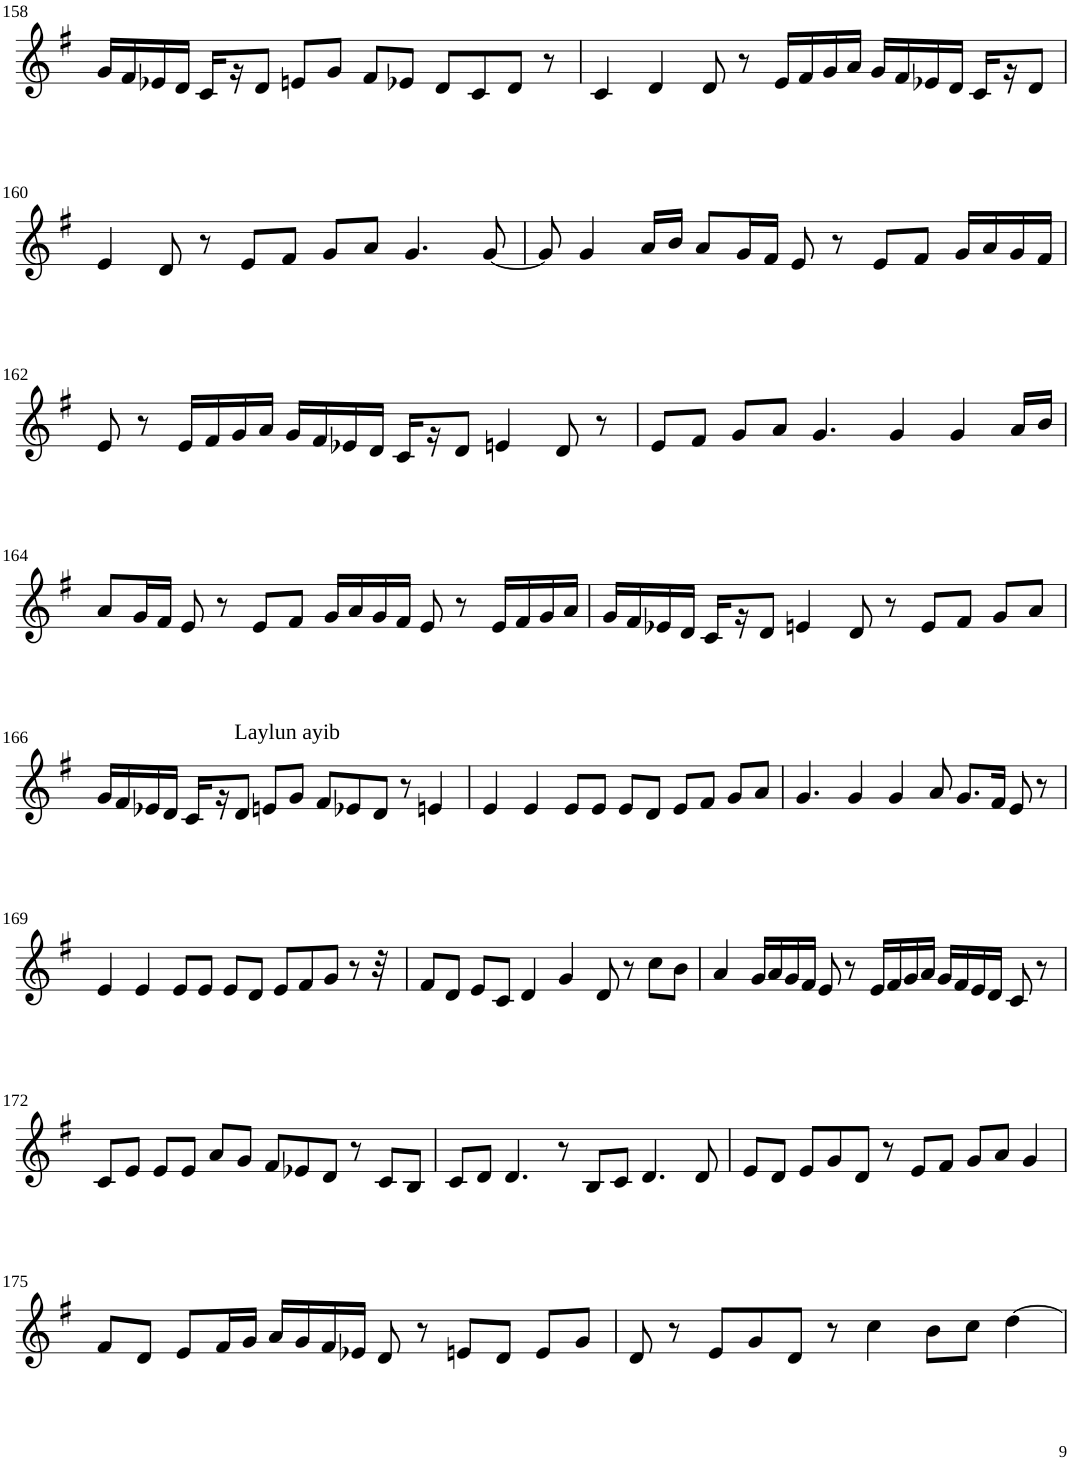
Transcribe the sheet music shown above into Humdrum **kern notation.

**kern
*part1
*staff1
*I"Violin
!!LO:PB:g=z
*clefG2
*k[f#]
*G:
*M6/4
=158
16g/LL
16f#/
16e-X/
16d/JJ
16c/LL
16r
8d/J
8en/L
8g/J
8f#/L
8e-X/J
8d/L
8c/
8d/J
8r
=159
4c/
4d/
8d/
8r
16e/LL
16f#/
16g/
16a/JJ
16g/LL
16f#/
16e-X/
16d/JJ
16c/LL
16r
8d/J
!!LO:LB:g=z
=160
4e/
8d/
8r
8e/L
8f#/J
8g/L
8a/J
4.g/
[8g/
=161
8g/]
4g/
16a/LL
16b/JJ
8a/L
16g/L
16f#/JJ
8e/
8r
8e/L
8f#/J
16g/LL
16a/
16g/
16f#/JJ
!!LO:LB:g=z
=162
8e/
8r
16e/LL
16f#/
16g/
16a/JJ
16g/LL
16f#/
16e-X/
16d/JJ
16c/LL
16r
8d/J
4en/
8d/
8r
=163
8e/L
8f#/J
8g/L
8a/J
4.g/
4g/
4g/
16a/LL
16b/JJ
!!LO:LB:g=z
=164
8a/L
16g/L
16f#/JJ
8e/
8r
8e/L
8f#/J
16g/LL
16a/
16g/
16f#/JJ
8e/
8r
16e/LL
16f#/
16g/
16a/JJ
=165
16g/LL
16f#/
16e-X/
16d/JJ
16c/LL
16r
8d/J
4en/
8d/
8r
8e/L
8f#/J
8g/L
8a/J
!!LO:LB:g=z
=166
16g/LL
16f#/
16e-X/
16d/JJ
16c/LL
16r
!LO:TX:a:t=Laylun ayib
8d/J
8en/L
8g/J
8f#/L
8e-X/
8d/J
8r
4en/
=167
4e/
4e/
8e/L
8e/J
8e/L
8d/J
8e/L
8f#/J
8g/L
8a/J
=168
4.g/
4g/
4g/
8a/
8.g/L
16f#/Jk
8e/
8r
!!LO:LB:g=z
=169
4e/
4e/
8e/L
8e/J
8e/L
8d/J
8e/L
8f#/
8g/J
8r
32r
=170
8f#/L
8d/J
8e/L
8c/J
4d/
4g/
8d/
8r
8cc\L
8b\J
=171
4a/
16g/LL
16a/
16g/
16f#/JJ
8e/
8r
16e/LL
16f#/
16g/
16a/JJ
16g/LL
16f#/
16e/
16d/JJ
8c/
8r
!!LO:LB:g=z
=172
8c/L
8e/J
8e/L
8e/J
8a/L
8g/J
8f#/L
8e-X/
8d/J
8r
8c/L
8B/J
=173
8c/L
8d/J
4.d/
8r
8B/L
8c/J
4.d/
8d/
=174
8e/L
8d/J
8e/L
8g/
8d/J
8r
8e/L
8f#/J
8g/L
8a/J
4g/
!!LO:LB:g=z
=175
8f#/L
8d/J
8e/L
16f#/L
16g/JJ
16a/LL
16g/
16f#/
16e-X/JJ
8d/
8r
8en/L
8d/J
8e/L
8g/J
=176
8d/
8r
8e/L
8g/
8d/J
8r
4cc\
8b\L
8cc\J
[4dd\
=
*-
